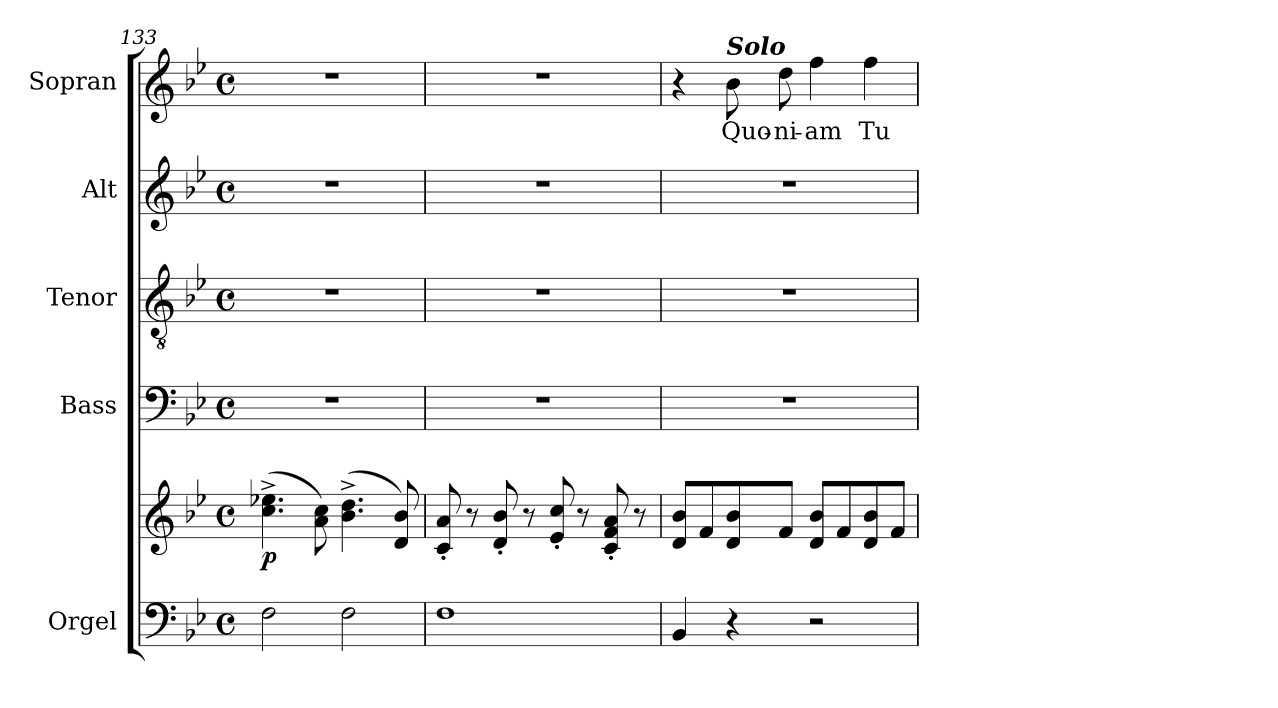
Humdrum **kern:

**kern	**kern	**dynam	**kern	**kern	**kern	**kern	**text
*part5	*part5	*part5	*part4	*part3	*part2	*part1	*part1
*staff6	*staff5	*staff5/6	*staff4	*staff3	*staff2	*staff1	*staff1
*I"Orgel	*	*	*I"Bass	*I"Tenor	*I"Alt	*I"Sopran	*
*I'Org.	*	*	*I'B.	*I'T.	*I'A.	*I'S.	*
*clefF4	*clefG2	*	*clefF4	*clefGv2	*clefG2	*clefG2	*
*k[b-e-]	*k[b-e-]	*	*k[b-e-]	*k[b-e-]	*k[b-e-]	*k[b-e-]	*
*B-:	*B-:	*	*B-:	*B-:	*B-:	*B-:	*
*M4/4	*M4/4	*	*M4/4	*M4/4	*M4/4	*M4/4	*
*met(c)	*met(c)	*	*met(c)	*met(c)	*met(c)	*met(c)	*
=133	=133	=133	=133	=133	=133	=133	=133
!	!	!LO:DY:b	!	!	!	!	!
2F\	(>4.cc\^> 4.ee-X\^>	p	1r	1r	1r	1r	.
.	8a\ 8cc\)	.	.	.	.	.	.
2F\	(>4.b-\^> 4.dd\^>	.	.	.	.	.	.
.	8d/ 8b-/)	.	.	.	.	.	.
=134	=134	=134	=134	=134	=134	=134	=134
1F	8c/'< 8a/'<	.	1r	1r	1r	1r	.
.	8r	.	.	.	.	.	.
.	8d/'< 8b-/'<	.	.	.	.	.	.
.	8r	.	.	.	.	.	.
.	8e-/'< 8cc/'<	.	.	.	.	.	.
.	8r	.	.	.	.	.	.
.	8c/'< 8f/'< 8a/'<	.	.	.	.	.	.
.	8r	.	.	.	.	.	.
=135	=135	=135	=135	=135	=135	=135	=135
4BB-/	8d/ 8b-/L	.	1r	1r	1r	4r	.
.	8f/	.	.	.	.	.	.
!	!	!	!	!	!	!LO:TX:a:Bi:t=Solo	!
!	!	!	!	!	!	!	!LO:LY:b
4r	8d/ 8b-/	.	.	.	.	8b-\	Quo-
!	!	!	!	!	!	!	!LO:LY:b
.	8f/J	.	.	.	.	8dd\	-ni-
!	!	!	!	!	!	!	!LO:LY:b
2r	8d/ 8b-/L	.	.	.	.	4ff\	-am
.	8f/	.	.	.	.	.	.
!	!	!	!	!	!	!	!LO:LY:b
.	8d/ 8b-/	.	.	.	.	4ff\	Tu
.	8f/J	.	.	.	.	.	.
=	=	=	=	=	=	=	=
*-	*-	*-	*-	*-	*-	*-	*-
